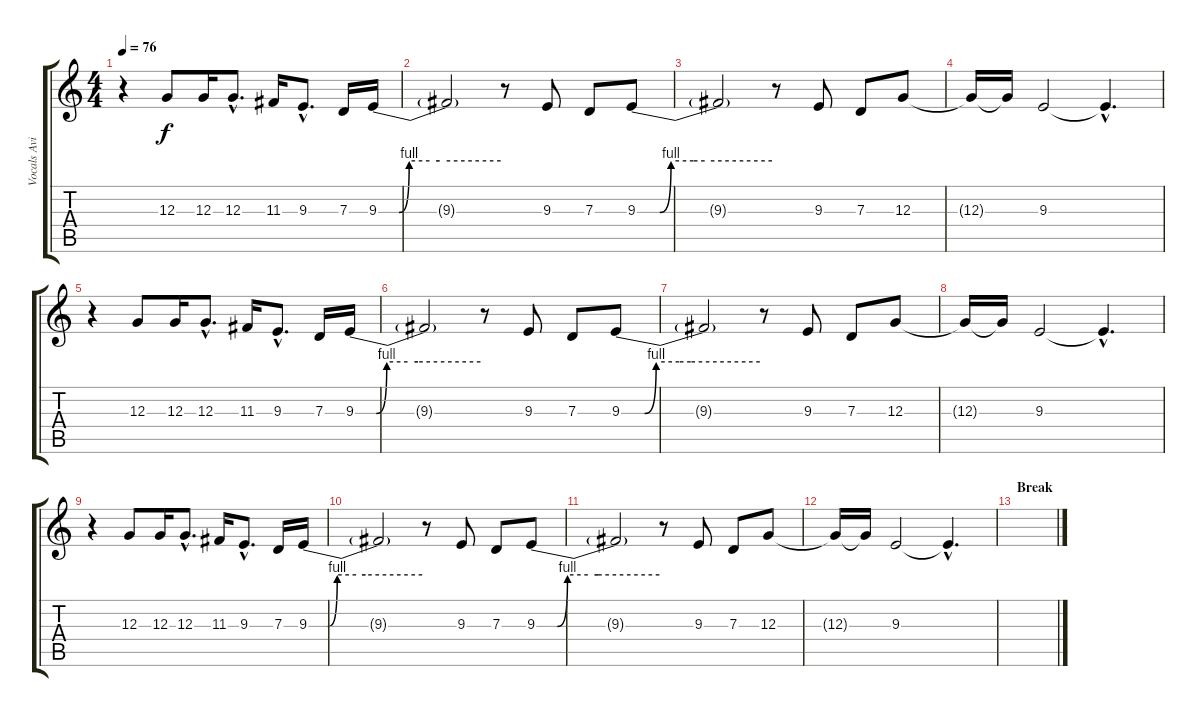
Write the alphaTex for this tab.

\track ("Vocals Aviv Geffan" "Vocals Avi") {instrument oboe}
\staff {score tabs}
\tuning (E4 B3 G3 D3 A2 E2) {hide}
\ts (4 4)
\tempo 76
\clef g2
\ks c
r.4{dy f} 12.3.8 12.3.16 12.3{hac}.8{d} 11.3.16 9.3{hac}.8{d} 7.3.16 9.3{be (custom 0 0 10 0 15 4 25 4 30 4 60 4)}.16 |
9.3{t}.2 r.8 9.3.8 7.3.8 9.3{be (custom 0 0 10 0 15 4 25 4 30 4 60 4)}.8 |
9.3{t}.2 r.8 9.3.8 7.3.8 12.3.8 |
12.3{t}.16 12.3{t}.16 9.3.2 9.3{hac t}.4{d} |
r.4 12.3.8 12.3.16 12.3{hac}.8{d} 11.3.16 9.3{hac}.8{d} 7.3.16 9.3{be (custom 0 0 10 0 15 4 25 4 30 4 60 4)}.16 |
9.3{t}.2 r.8 9.3.8 7.3.8 9.3{be (custom 0 0 10 0 15 4 25 4 30 4 60 4)}.8 |
9.3{t}.2 r.8 9.3.8 7.3.8 12.3.8 |
12.3{t}.16 12.3{t}.16 9.3.2 9.3{hac t}.4{d} |
r.4 12.3.8 12.3.16 12.3{hac}.8{d} 11.3.16 9.3{hac}.8{d} 7.3.16 9.3{be (custom 0 0 10 0 15 4 25 4 30 4 60 4)}.16 |
9.3{t}.2 r.8 9.3.8 7.3.8 9.3{be (custom 0 0 10 0 15 4 25 4 30 4 60 4)}.8 |
9.3{t}.2 r.8 9.3.8 7.3.8 12.3.8 |
12.3{t}.16 12.3{t}.16 9.3.2 9.3{hac t}.4{d} |
\section ("" "Break")
